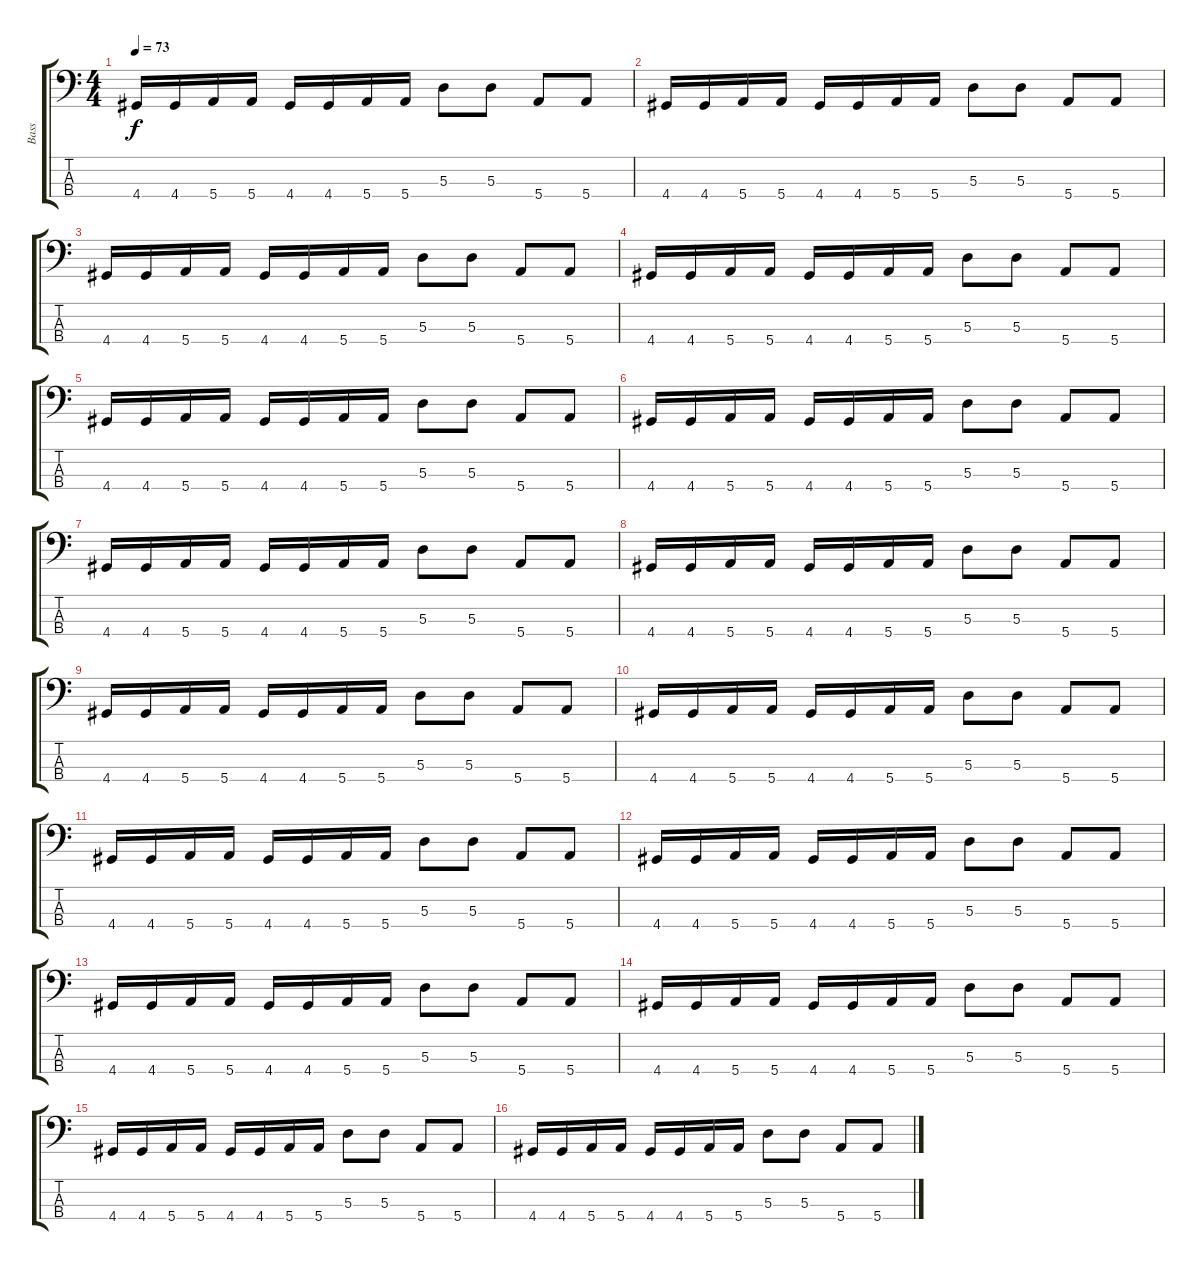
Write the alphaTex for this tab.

\track ("Bass" "Bass") {instrument electricbassfinger}
\staff {score tabs}
\tuning (G2 D2 A1 E1) {hide}
\ts (4 4)
\tempo 73
\clef f4
\ks c
4.4.16{dy f} 4.4.16 5.4.16 5.4.16 4.4.16 4.4.16 5.4.16 5.4.16 5.3.8 5.3.8 5.4.8 5.4.8 |
4.4.16 4.4.16 5.4.16 5.4.16 4.4.16 4.4.16 5.4.16 5.4.16 5.3.8 5.3.8 5.4.8 5.4.8 |
4.4.16 4.4.16 5.4.16 5.4.16 4.4.16 4.4.16 5.4.16 5.4.16 5.3.8 5.3.8 5.4.8 5.4.8 |
4.4.16 4.4.16 5.4.16 5.4.16 4.4.16 4.4.16 5.4.16 5.4.16 5.3.8 5.3.8 5.4.8 5.4.8 |
4.4.16 4.4.16 5.4.16 5.4.16 4.4.16 4.4.16 5.4.16 5.4.16 5.3.8 5.3.8 5.4.8 5.4.8 |
4.4.16 4.4.16 5.4.16 5.4.16 4.4.16 4.4.16 5.4.16 5.4.16 5.3.8 5.3.8 5.4.8 5.4.8 |
4.4.16 4.4.16 5.4.16 5.4.16 4.4.16 4.4.16 5.4.16 5.4.16 5.3.8 5.3.8 5.4.8 5.4.8 |
4.4.16 4.4.16 5.4.16 5.4.16 4.4.16 4.4.16 5.4.16 5.4.16 5.3.8 5.3.8 5.4.8 5.4.8 |
4.4.16 4.4.16 5.4.16 5.4.16 4.4.16 4.4.16 5.4.16 5.4.16 5.3.8 5.3.8 5.4.8 5.4.8 |
4.4.16 4.4.16 5.4.16 5.4.16 4.4.16 4.4.16 5.4.16 5.4.16 5.3.8 5.3.8 5.4.8 5.4.8 |
4.4.16 4.4.16 5.4.16 5.4.16 4.4.16 4.4.16 5.4.16 5.4.16 5.3.8 5.3.8 5.4.8 5.4.8 |
4.4.16 4.4.16 5.4.16 5.4.16 4.4.16 4.4.16 5.4.16 5.4.16 5.3.8 5.3.8 5.4.8 5.4.8 |
4.4.16 4.4.16 5.4.16 5.4.16 4.4.16 4.4.16 5.4.16 5.4.16 5.3.8 5.3.8 5.4.8 5.4.8 |
4.4.16 4.4.16 5.4.16 5.4.16 4.4.16 4.4.16 5.4.16 5.4.16 5.3.8 5.3.8 5.4.8 5.4.8 |
4.4.16 4.4.16 5.4.16 5.4.16 4.4.16 4.4.16 5.4.16 5.4.16 5.3.8 5.3.8 5.4.8 5.4.8 |
4.4.16 4.4.16 5.4.16 5.4.16 4.4.16 4.4.16 5.4.16 5.4.16 5.3.8 5.3.8 5.4.8 5.4.8
